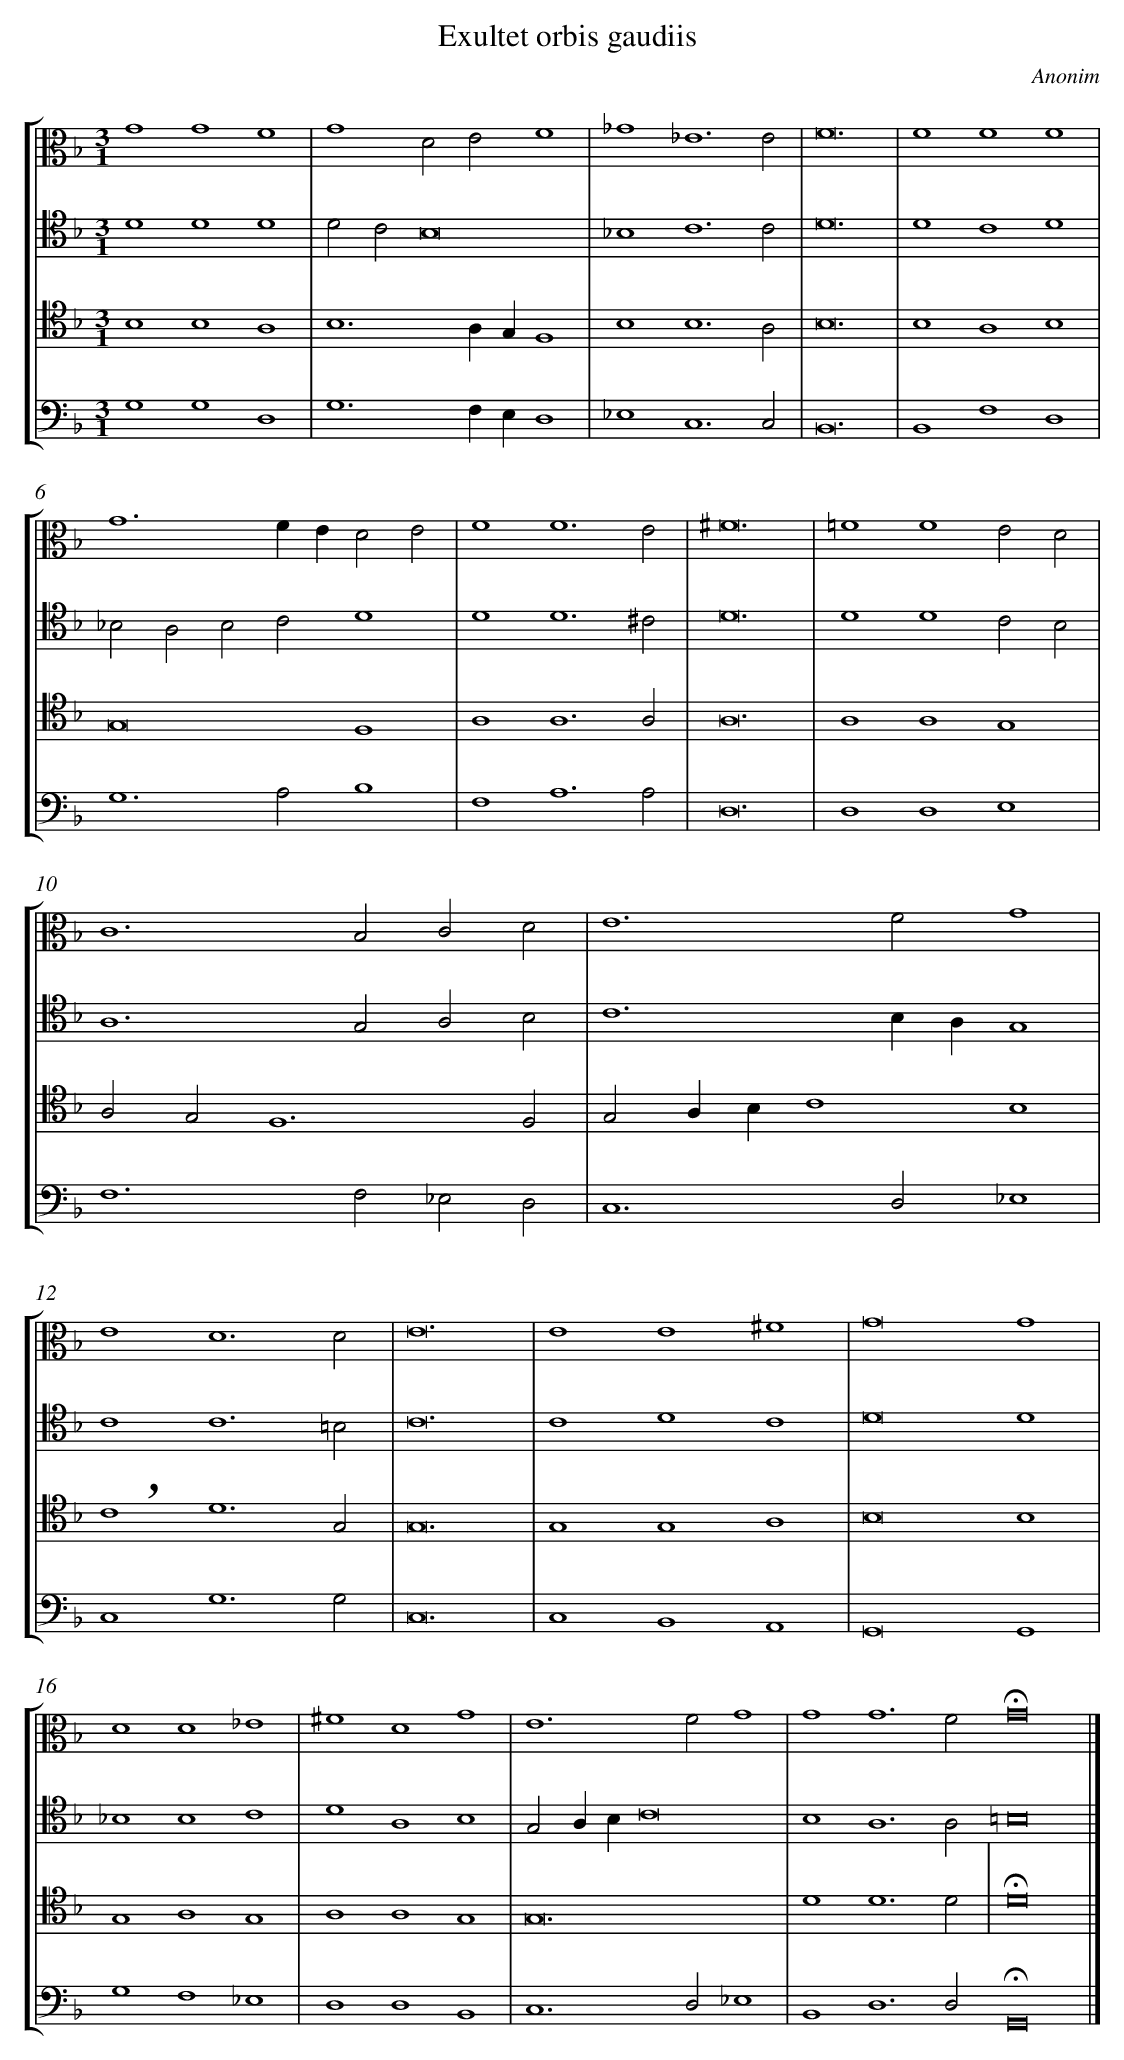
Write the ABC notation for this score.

X:1
T: Exultet orbis gaudiis
C: Anonim
L: 1/4
M: 3/1
%%staves [1 2 3 4]
V: 1 clef=alto
V: 2 clef=tenor
V: 3 clef=tenor
V: 4 clef=bass
K: F
[V:1] G4G4F4 |
[V:2] D4D4D4 |
[V:3] B,4B,4A,4 |
[V:4] G,4G,4D,4 |
[V:1] G4D2E2F4 |
[V:2] D2C2B,8 |
[V:3] B,6A,G,F,4 |
[V:4] G,6F,E,D,4 |
[V:1] _G4_E6E2 |
[V:2] _B,4C6C2 |
[V:3] B,4B,6A,2 |
[V:4] _E,4C,6C,2 |
[V:1] F12 |
[V:2] D12 |
[V:3] B,12 |
[V:4] B,,12 |
[V:1] F4F4F4 |
[V:2] D4C4D4 |
[V:3] B,4A,4B,4 |
[V:4] B,,4F,4D,4 |
[V:1] G6FED2E2 |
[V:2] _B,2A,2B,2C2D4 |
[V:3] G,8F,4 |
[V:4] G,4>A,4B,4 |
[V:1] F4F6E2 |
[V:2] D4D6^C2 |
[V:3] A,4A,6A,2 |
[V:4] F,4A,6A,2 |
[V:1] ^F12 |
[V:2] D12 |
[V:3] A,12 |
[V:4] D,12 |
[V:1] =F4F4E2D2 |
[V:2] D4D4C2B,2 |
[V:3] A,4A,4G,4 |
[V:4] D,4D,4E,4 |
[V:1] C4>B,4C2D2 |
[V:2] A,4>G,4A,2B,2 |
[V:3] A,2G,4<F,4F,2 |
[V:4] F,4>F,4_E,2D,2 |
[V:1] E4>F4G4 |
[V:2] C6B,A,G,4 |
[V:3] G,2A,B,C4B,4 |
[V:4] C,4>D,4_E,4 |
[V:1] E4D6D2 |
[V:2] C4C6=B,2 |
[V:3] !breath!C4D6G,2 |
[V:4] C,4G,6G,2 |
[V:1] E12 |
[V:2] C12 |
[V:3] G,12 |
[V:4] C,12 |
[V:1] E4E4^F4 |
[V:2] C4D4C4 |
[V:3] G,4G,4A,4 |
[V:4] C,4B,,4A,,4 |
[V:1] G8G4 |
[V:2] D8D4 |
[V:3] B,8B,4 |
[V:4] G,,8G,,4 |
[V:1] D4D4_E4 |
[V:2] _B,4B,4C4 |
[V:3] G,4A,4G,4 |
[V:4] G,4F,4_E,4 |
[V:1] ^F4D4G4 |
[V:2] D4A,4B,4 |
[V:3] A,4A,4G,4 |
[V:4] D,4D,4B,,4 |
[V:1] E4>F4G4 |
[V:2] G,2A,B,C8 |
[V:3] G,12 |
[V:4] C,4>D,4_E,4 |
[V:1] G4G6F2 [|]
[V:2] B,4A,6A,2 [|]
[V:3] D4D6D2 |
[V:4] B,,4D,6D,2 [|]
[V:1] !fermata!G12 |]
[V:2] =B,12 |]
[V:3] !fermata!D12 |]
[V:4] !fermata!G,,12 |]
